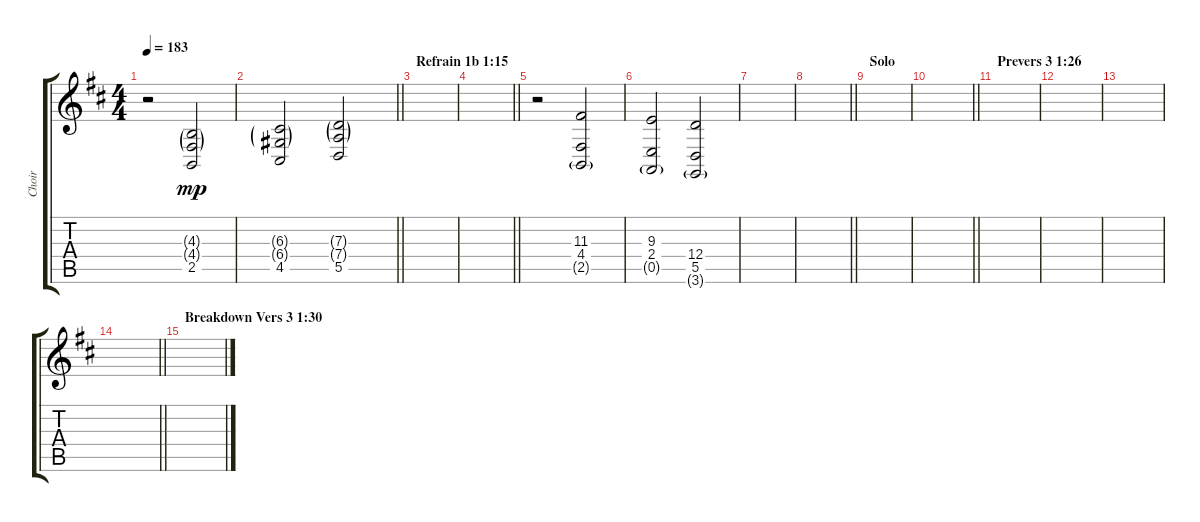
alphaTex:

\track ("Choir" "Choir") {instrument stringensemble1}
\staff {score tabs}
\tuning (E4 B3 G3 D3 A2 E2) {hide}
\ts (4 4)
\tempo 183
\clef g2
\ks d
r.2{dy mp} (4.3{g} 4.4{g} 2.5).2 |
\barLineRight lightlight
(6.3{g} 6.4{g} 4.5).2 (7.3{g} 7.4{g} 5.5).2 |
\section ("" "Refrain 1b 1:15")
|
\barLineRight lightlight
|
r.2 (11.3 4.4 2.5{g}).2 |
(9.3 2.4 0.5{g}).2 (12.4 5.5 3.6{g}).2 |
|
\barLineRight lightlight
|
\section ("" "Solo")
|
\barLineRight lightlight
|
\section ("" "Prevers 3 1:26")
|
|
|
\barLineRight lightlight
|
\section ("" "Breakdown Vers 3 1:30")
